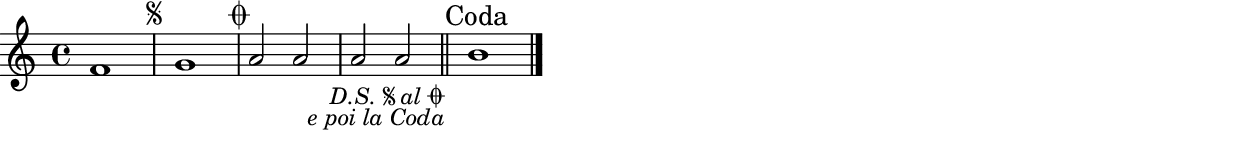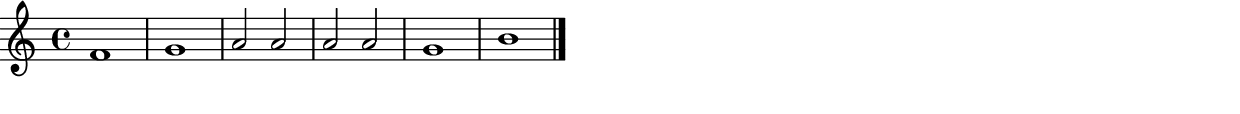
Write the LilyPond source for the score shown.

%% Generated by lilypond-book
%% Options: [exampleindent=10.16\mm,indent=0\mm,line-width=12.0\cm,paper-height=845.047\pt,paper-width=597.508\pt,papersize='(cons (* 597.508 pt) (* 845.047 pt)),quote]
\include "lilypond-book-preamble.ly"


% ****************************************************************
% Start cut-&-pastable-section
% ****************************************************************

#(ly:set-option 'eps-box-padding 3.000000)



\paper {
  #(set-paper-size '(cons (* 597.508 pt) (* 845.047 pt)))
  indent = 0\mm
  line-width = 12.0\cm
  % offset the left padding, also add 1mm as lilypond creates cropped
  % images with a little space on the right
  line-width = #(- line-width (* mm  3.000000) (* mm 1))
  line-width = 12.0\cm - 2.0 * 10.16\mm
  % offset the left padding, also add 1mm as lilypond creates cropped
  % images with a little space on the right
  line-width = #(- line-width (* mm  3.000000) (* mm 1))
}

\layout {
  
}




% ****************************************************************
% ly snippet:
% ****************************************************************
\sourcefileline 562
music = \fixed c' {
  f1
  \repeat segno 2 {
    g1
    \alternative {
      \volta 1 { \repeat unfold 4 { a2 } }
      \volta 2 \volta #'() {
        \section
        \sectionLabel "Coda"
      }
    }
  }
  b1
  \fine
}

\score { \music }
\score { \unfoldRepeats \music }


% ****************************************************************
% end ly snippet
% ****************************************************************
